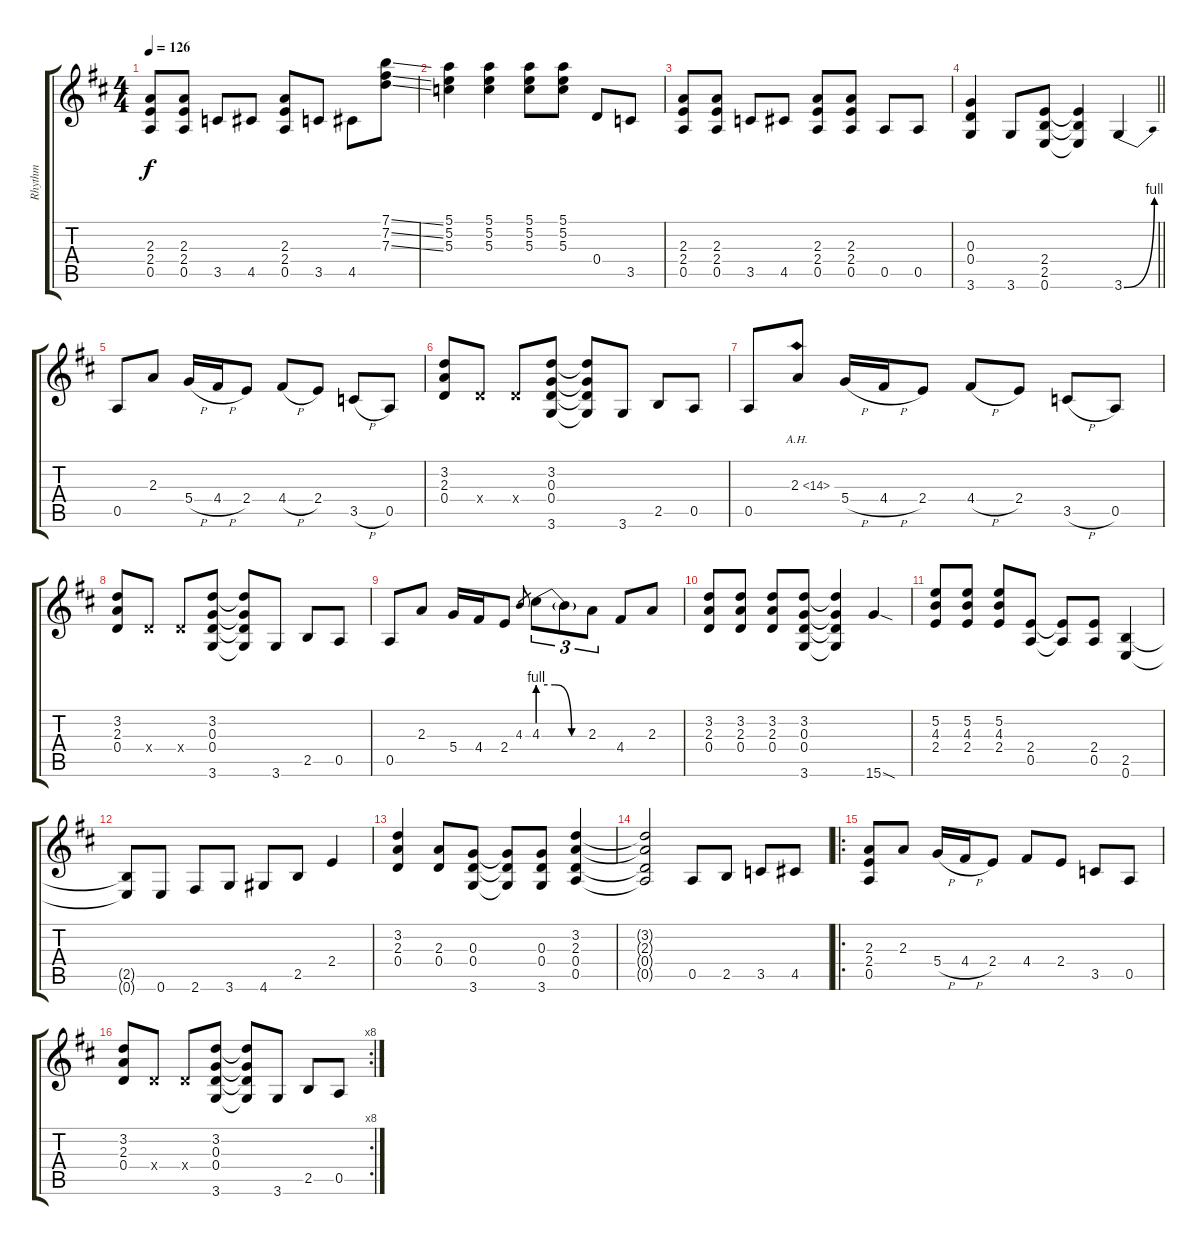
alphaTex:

\track ("Rhythm" "Rhythm") {instrument distortionguitar}
\staff {score tabs}
\tuning (E4 B3 G3 D3 A2 E2) {hide}
\ts (4 4)
\tempo 126
\clef g2
\ks d
(2.3 2.4 0.5).8{dy f} (2.3 2.4 0.5).8 3.5.8 4.5.8 (2.3 2.4 0.5).8 3.5.8 4.5.8 (7.1{ss} 7.2{ss} 7.3{ss}).8 |
(5.1 5.2 5.3).4 (5.1 5.2 5.3).4 (5.1 5.2 5.3).8 (5.1 5.2 5.3).8 0.4.8 3.5.8 |
(2.3 2.4 0.5).8 (2.3 2.4 0.5).8 3.5.8 4.5.8 (2.3 2.4 0.5).8 (2.3 2.4 0.5).8 0.5.8 0.5.8 |
\barLineRight lightlight
(0.3 0.4 3.6).4 3.6.8 (2.4 2.5 0.6).8 (2.4{t} 2.5{t} 0.6{t}).4 3.6{be (bend 0 0 60 4)}.4 |
0.5.8 2.3.8 5.4{h}.16 4.4{h}.16 2.4.8 4.4{h}.8 2.4.8 3.5{h}.8 0.5.8 |
(3.2 2.3 0.4).8 0.4{x}.8 0.4{x}.8 (3.2 0.3 0.4 3.6).8 (3.2{t} 0.3{t} 0.4{t} 3.6{t}).8 3.6.8 2.5.8 0.5.8 |
0.5.8 2.3{ah 12}.8 5.4{h}.16 4.4{h}.16 2.4.8 4.4{h}.8 2.4.8 3.5{h}.8 0.5.8 |
(3.2 2.3 0.4).8 0.4{x}.8 0.4{x}.8 (3.2 0.3 0.4 3.6).8 (3.2{t} 0.3{t} 0.4{t} 3.6{t}).8 3.6.8 2.5.8 0.5.8 |
0.5.8 2.3.8 5.4.16 4.4.16 2.4.8 4.3.8{gr} 4.3{be (custom 0 4 20 4 40 0 60 0)}.8{tu (3 2)} 4.3{t}.8{tu (3 2)} 2.3.8{tu (3 2)} 4.4.8 2.3.8 |
(3.2 2.3 0.4).8 (3.2 2.3 0.4).8 (3.2 2.3 0.4).8 (3.2 0.3 0.4 3.6).8 (3.2{t} 0.3{t} 0.4{t} 3.6{t}).4 15.6{sod}.4 |
(5.2 4.3 2.4).8 (5.2 4.3 2.4).8 (5.2 4.3 2.4).8 (2.4 0.5).8 (2.4{t} 0.5{t}).8 (2.4 0.5).8 (2.5 0.6).4 |
(2.5{t} 0.6{t}).8 0.6.8 2.6.8 3.6.8 4.6.8 2.5.8 2.4.4 |
(3.2 2.3 0.4).4 (2.3 0.4).8 (0.3 0.4 3.6).8 (0.3{t} 0.4{t} 3.6{t}).8 (0.3 0.4 3.6).8 (3.2 2.3 0.4 0.5).4 |
(3.2{t} 2.3{t} 0.4{t} 0.5{t}).2 0.5.8 2.5.8 3.5.8 4.5.8 |
\ro
(2.3 2.4 0.5).8 2.3.8 5.4{h}.16 4.4{h}.16 2.4.8 4.4.8 2.4.8 3.5.8 0.5.8 |
\rc 8
(3.2 2.3 0.4).8 0.4{x}.8 0.4{x}.8 (3.2 0.3 0.4 3.6).8 (3.2{t} 0.3{t} 0.4{t} 3.6{t}).8 3.6.8 2.5.8 0.5.8
